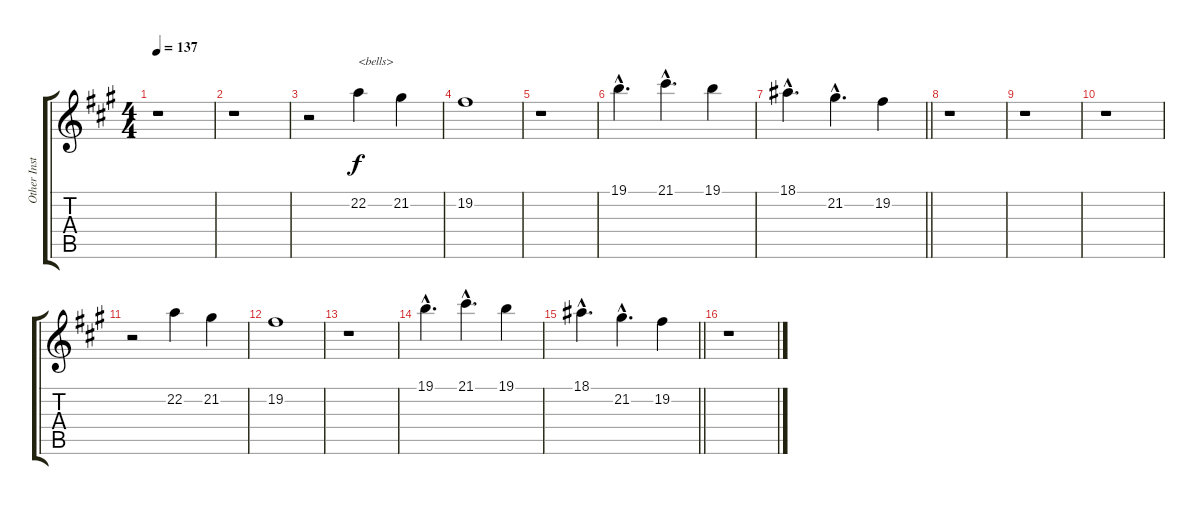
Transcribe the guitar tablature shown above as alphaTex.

\track ("Other Inst." "Other Inst") {instrument tubularbells}
\staff {score tabs}
\tuning (E4 B3 G3 D3 A2 E2) {hide}
\ts (4 4)
\tempo 137
\clef g2
\ks a
r.1{dy f} |
r.1 |
r.2 22.2.4{txt "<bells>" volume 15 balance 8 instrument tubularbells} 21.2.4 |
19.2.1 |
r.1 |
19.1{hac}.4{d} 21.1{hac}.4{d} 19.1.4 |
\barLineRight lightlight
18.1{hac}.4{d} 21.2{hac}.4{d} 19.2.4 |
r.1 |
r.1 |
r.1 |
r.2 22.2.4 21.2.4 |
19.2.1 |
r.1 |
19.1{hac}.4{d} 21.1{hac}.4{d} 19.1.4 |
\barLineRight lightlight
18.1{hac}.4{d} 21.2{hac}.4{d} 19.2.4 |
r.1
